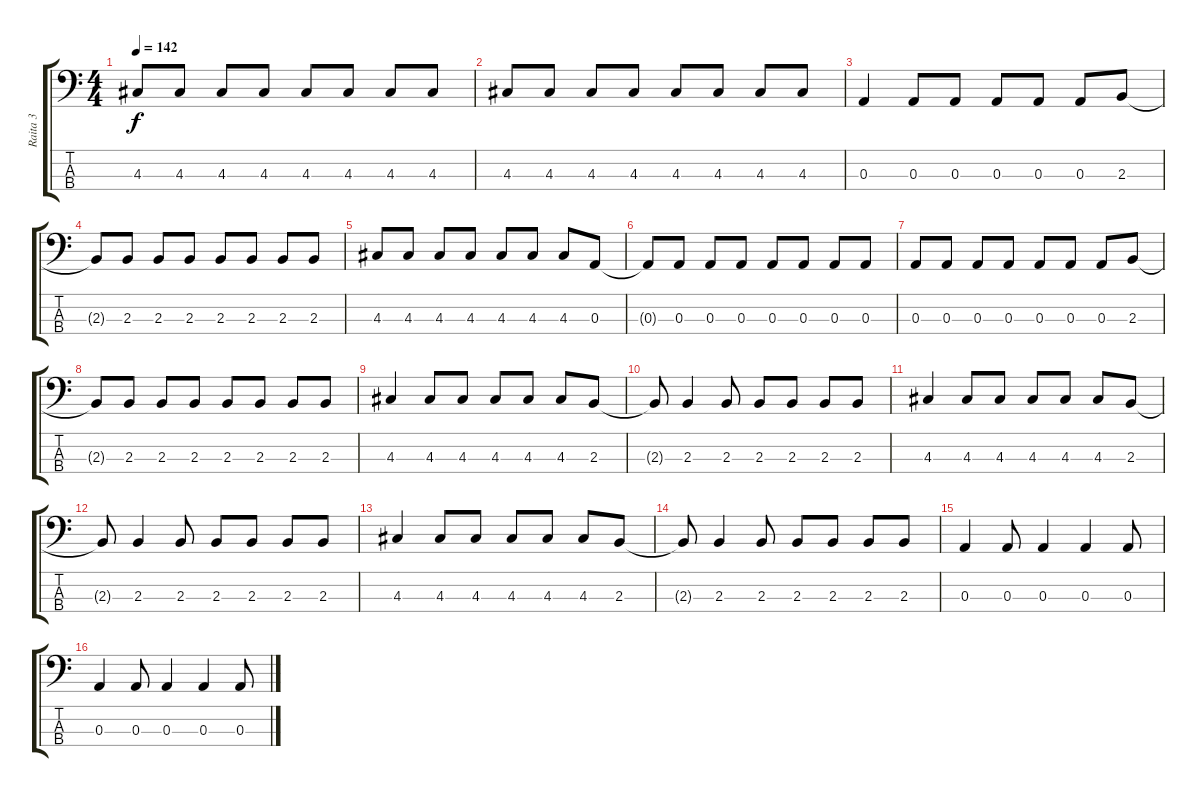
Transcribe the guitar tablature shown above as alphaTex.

\track ("Raita 3" "Raita 3") {instrument electricbassfinger}
\staff {score tabs}
\tuning (G2 D2 A1 E1) {hide}
\ts (4 4)
\tempo 142
\clef f4
\ks c
4.3.8{dy f} 4.3.8 4.3.8 4.3.8 4.3.8 4.3.8 4.3.8 4.3.8 |
4.3.8 4.3.8 4.3.8 4.3.8 4.3.8 4.3.8 4.3.8 4.3.8 |
0.3.4 0.3.8 0.3.8 0.3.8 0.3.8 0.3.8 2.3.8 |
2.3{t}.8 2.3.8 2.3.8 2.3.8 2.3.8 2.3.8 2.3.8 2.3.8 |
4.3.8 4.3.8 4.3.8 4.3.8 4.3.8 4.3.8 4.3.8 0.3.8 |
0.3{t}.8 0.3.8 0.3.8 0.3.8 0.3.8 0.3.8 0.3.8 0.3.8 |
0.3.8 0.3.8 0.3.8 0.3.8 0.3.8 0.3.8 0.3.8 2.3.8 |
2.3{t}.8 2.3.8 2.3.8 2.3.8 2.3.8 2.3.8 2.3.8 2.3.8 |
4.3.4 4.3.8 4.3.8 4.3.8 4.3.8 4.3.8 2.3.8 |
2.3{t}.8 2.3.4 2.3.8 2.3.8 2.3.8 2.3.8 2.3.8 |
4.3.4 4.3.8 4.3.8 4.3.8 4.3.8 4.3.8 2.3.8 |
2.3{t}.8 2.3.4 2.3.8 2.3.8 2.3.8 2.3.8 2.3.8 |
4.3.4 4.3.8 4.3.8 4.3.8 4.3.8 4.3.8 2.3.8 |
2.3{t}.8 2.3.4 2.3.8 2.3.8 2.3.8 2.3.8 2.3.8 |
0.3.4 0.3.8 0.3.4 0.3.4 0.3.8 |
0.3.4 0.3.8 0.3.4 0.3.4 0.3.8
